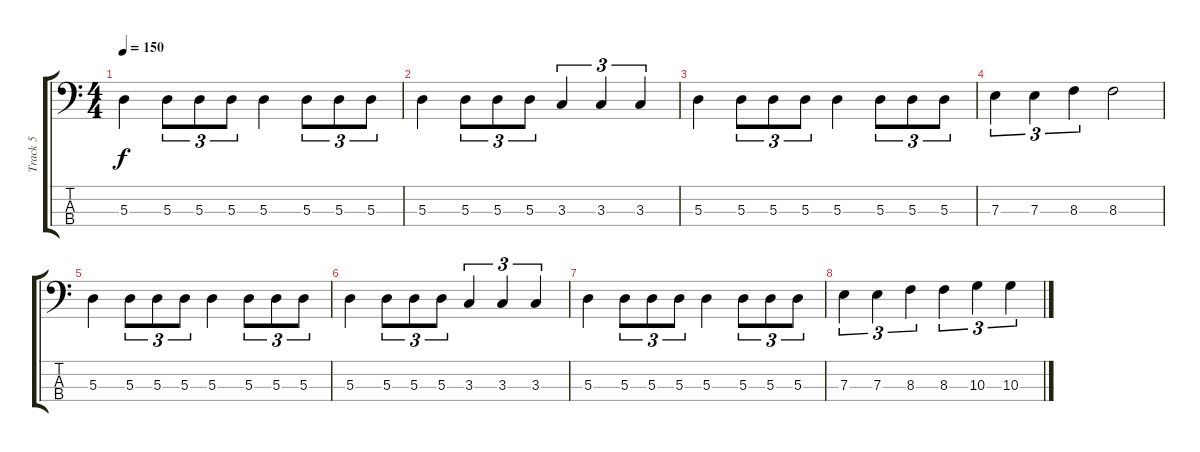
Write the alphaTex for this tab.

\track ("Track 5" "Track 5") {instrument electricbassfinger}
\staff {score tabs}
\tuning (G2 D2 A1 E1) {hide}
\ts (4 4)
\tempo 150
\clef f4
\ks c
5.3.4{dy f} 5.3.8{tu (3 2)} 5.3.8{tu (3 2)} 5.3.8{tu (3 2)} 5.3.4 5.3.8{tu (3 2)} 5.3.8{tu (3 2)} 5.3.8{tu (3 2)} |
5.3.4 5.3.8{tu (3 2)} 5.3.8{tu (3 2)} 5.3.8{tu (3 2)} 3.3.4{tu (3 2)} 3.3.4{tu (3 2)} 3.3.4{tu (3 2)} |
5.3.4 5.3.8{tu (3 2)} 5.3.8{tu (3 2)} 5.3.8{tu (3 2)} 5.3.4 5.3.8{tu (3 2)} 5.3.8{tu (3 2)} 5.3.8{tu (3 2)} |
7.3.4{tu (3 2)} 7.3.4{tu (3 2)} 8.3.4{tu (3 2)} 8.3.2 |
5.3.4 5.3.8{tu (3 2)} 5.3.8{tu (3 2)} 5.3.8{tu (3 2)} 5.3.4 5.3.8{tu (3 2)} 5.3.8{tu (3 2)} 5.3.8{tu (3 2)} |
5.3.4 5.3.8{tu (3 2)} 5.3.8{tu (3 2)} 5.3.8{tu (3 2)} 3.3.4{tu (3 2)} 3.3.4{tu (3 2)} 3.3.4{tu (3 2)} |
5.3.4 5.3.8{tu (3 2)} 5.3.8{tu (3 2)} 5.3.8{tu (3 2)} 5.3.4 5.3.8{tu (3 2)} 5.3.8{tu (3 2)} 5.3.8{tu (3 2)} |
7.3.4{tu (3 2)} 7.3.4{tu (3 2)} 8.3.4{tu (3 2)} 8.3.4{tu (3 2)} 10.3.4{tu (3 2)} 10.3.4{tu (3 2)}
